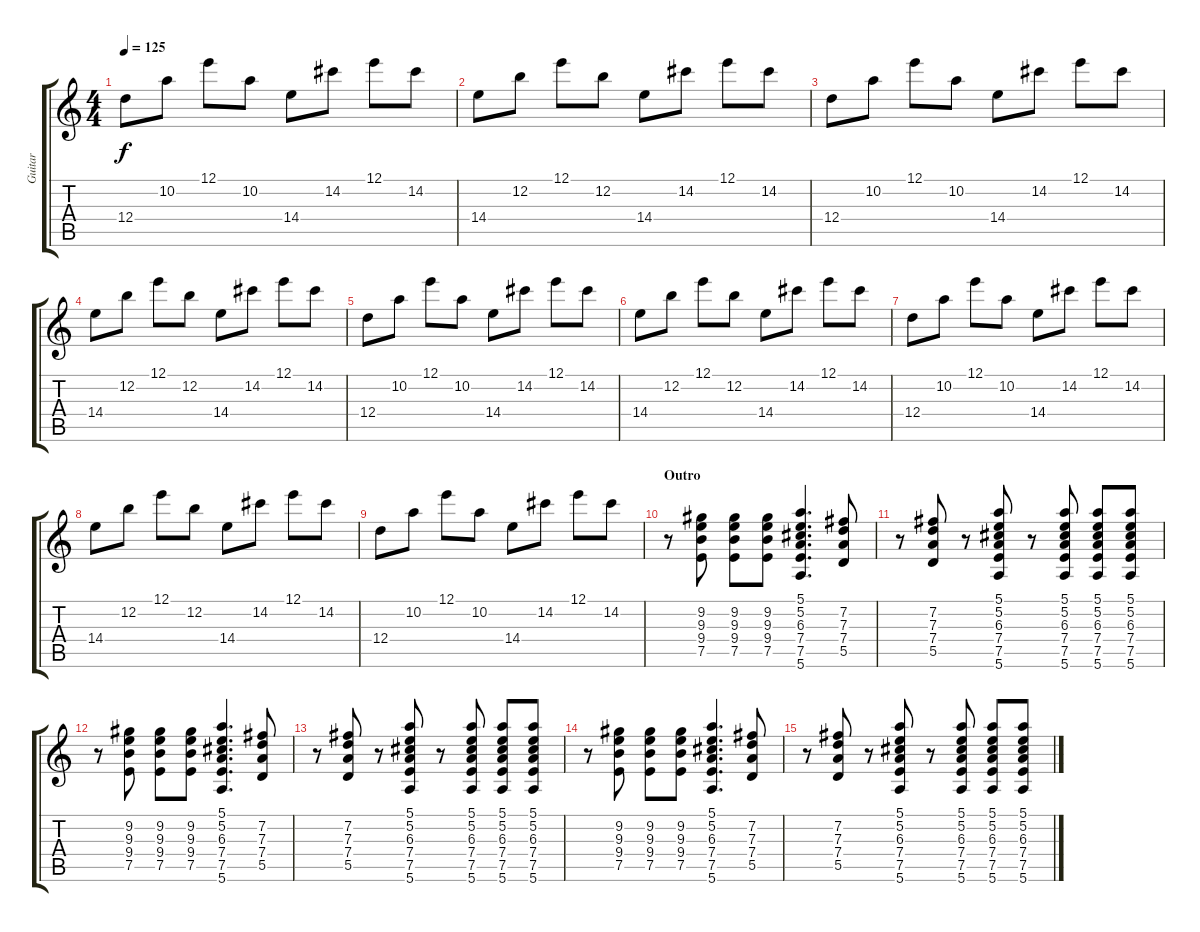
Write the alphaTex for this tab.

\track ("Guitar" "Guitar") {instrument electricguitarjazz}
\staff {score tabs}
\tuning (E4 B3 G3 D3 A2 E2) {hide}
\ts (4 4)
\tempo 125
\clef g2
\ks c
12.4.8{dy f} 10.2.8 12.1.8 10.2.8 14.4.8 14.2.8 12.1.8 14.2.8 |
14.4.8 12.2.8 12.1.8 12.2.8 14.4.8 14.2.8 12.1.8 14.2.8 |
12.4.8 10.2.8 12.1.8 10.2.8 14.4.8 14.2.8 12.1.8 14.2.8 |
14.4.8 12.2.8 12.1.8 12.2.8 14.4.8 14.2.8 12.1.8 14.2.8 |
12.4.8 10.2.8 12.1.8 10.2.8 14.4.8 14.2.8 12.1.8 14.2.8 |
14.4.8 12.2.8 12.1.8 12.2.8 14.4.8 14.2.8 12.1.8 14.2.8 |
12.4.8 10.2.8 12.1.8 10.2.8 14.4.8 14.2.8 12.1.8 14.2.8 |
14.4.8 12.2.8 12.1.8 12.2.8 14.4.8 14.2.8 12.1.8 14.2.8 |
12.4.8 10.2.8 12.1.8 10.2.8 14.4.8 14.2.8 12.1.8 14.2.8 |
\section ("" "Outro")
r.8 (9.2 9.3 9.4 7.5).8 (9.2 9.3 9.4 7.5).8 (9.2 9.3 9.4 7.5).8 (5.1 5.2 6.3 7.4 7.5 5.6).4{d} (7.2 7.3 7.4 5.5).8 |
r.8 (7.2 7.3 7.4 5.5).8 r.8 (5.1 5.2 6.3 7.4 7.5 5.6).8 r.8 (5.1 5.2 6.3 7.4 7.5 5.6).8 (5.1 5.2 6.3 7.4 7.5 5.6).8 (5.1 5.2 6.3 7.4 7.5 5.6).8 |
r.8 (9.2 9.3 9.4 7.5).8 (9.2 9.3 9.4 7.5).8 (9.2 9.3 9.4 7.5).8 (5.1 5.2 6.3 7.4 7.5 5.6).4{d} (7.2 7.3 7.4 5.5).8 |
r.8 (7.2 7.3 7.4 5.5).8 r.8 (5.1 5.2 6.3 7.4 7.5 5.6).8 r.8 (5.1 5.2 6.3 7.4 7.5 5.6).8 (5.1 5.2 6.3 7.4 7.5 5.6).8 (5.1 5.2 6.3 7.4 7.5 5.6).8 |
r.8 (9.2 9.3 9.4 7.5).8 (9.2 9.3 9.4 7.5).8 (9.2 9.3 9.4 7.5).8 (5.1 5.2 6.3 7.4 7.5 5.6).4{d} (7.2 7.3 7.4 5.5).8 |
r.8 (7.2 7.3 7.4 5.5).8 r.8 (5.1 5.2 6.3 7.4 7.5 5.6).8 r.8 (5.1 5.2 6.3 7.4 7.5 5.6).8 (5.1 5.2 6.3 7.4 7.5 5.6).8 (5.1 5.2 6.3 7.4 7.5 5.6).8
